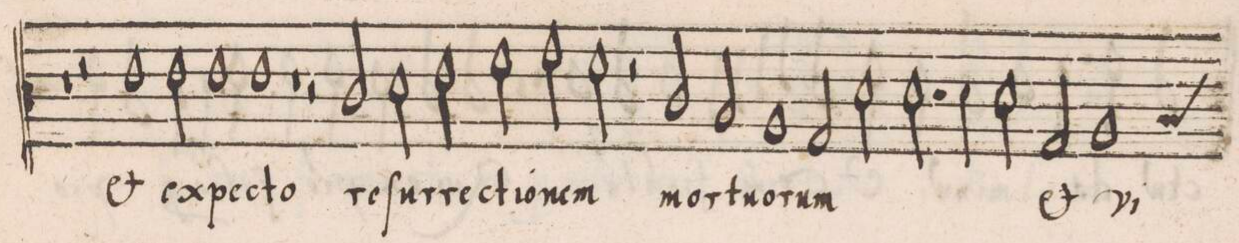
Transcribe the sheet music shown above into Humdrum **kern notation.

**kern	**text
*I"ALTVS	*
*clefC3	*
*k[]	*
*met(C|)	*
*M2/1	*
0r	.
=137-	=137-
2r	.
1e\	e(t)
2e\	ex-
=138-	=138-
1e\	-pec-
1e\	-to
=139-	=139-
1r	.
2r	.
2c/	re-
=140-	=140-
2d\	-ſur-
2e\	-rec-
2f\	-ti-
2g\	-o-
=141-	=141-
2f\	-nem
2r	.
2c/	mor-
2B/	-tu-
=142-	=142-
1A/	-o-
2G/	-rum
2d\	.
=143-	=143-
2.d\	.
4d\	.
2d\	.
2G/	e(t)
=144-	=144-
*custos:B	*
1A/	Vi-
*-	*-
